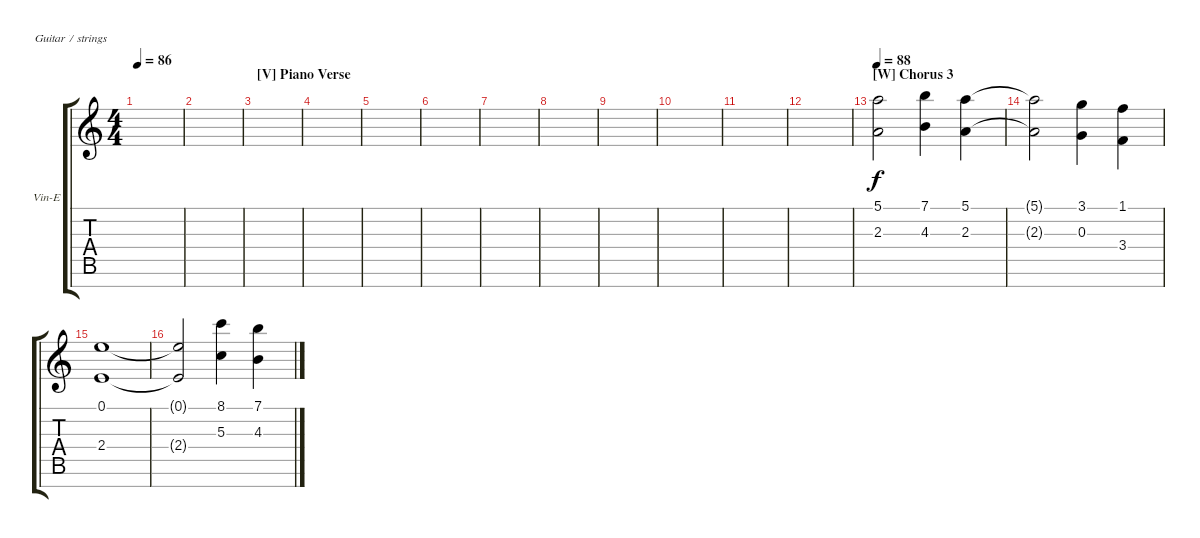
\defaultSystemsLayout 4
\bracketExtendMode groupsimilarinstruments
\firstSystemTrackNameOrientation horizontal
\otherSystemsTrackNameOrientation horizontal
\track ("Violin Ensemble" "Vin-E") {instrument electricguitarclean}
\staff {score tabs}
\tuning (E4 B3 G3 D3 A2 E2 B1)
\ts (4 4)
\tempo 86
\clef g2
\ks c
|
|
\section ("V" "Piano Verse")
|
|
|
|
|
|
|
|
|
|
\section ("W" "Chorus 3")
\tempo 88
(5.1 2.3).2 (4.3 7.1).4 (5.1 2.3).4 |
(2.3{t} 5.1{t}).2 (3.1 0.3).4 (3.4 1.1).4 |
(0.1 2.4).1 |
(2.4{t} 0.1{t}).2 (8.1 5.3).4 (4.3 7.1).4
